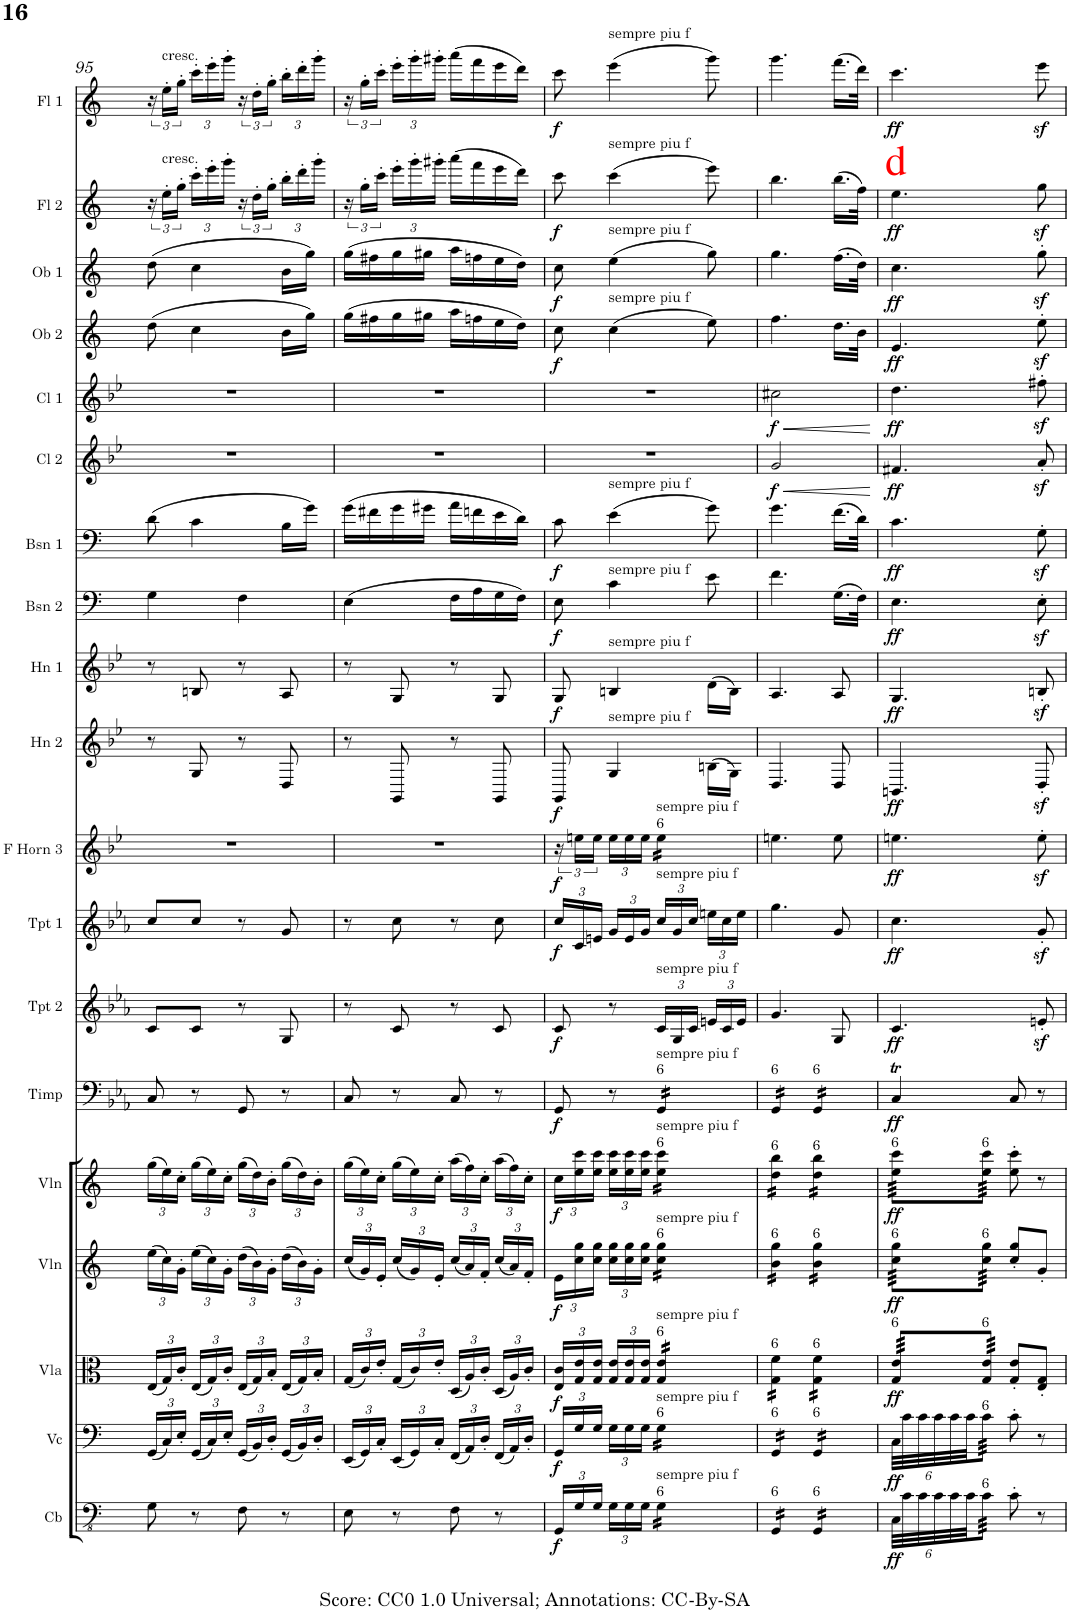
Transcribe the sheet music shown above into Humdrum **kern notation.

**kern	**dynam	**kern	**dynam	**kern	**dynam	**kern	**dynam	**kern	**dynam	**kern	**dynam	**kern	**dynam	**kern	**dynam	**kern	**dynam	**kern	**dynam	**kern	**dynam	**kern	**dynam	**kern	**dynam	**kern	**dynam	**kern	**dynam	**kern	**dynam	**kern	**dynam	**kern	**dynam	**kern	**text	**dynam
*part19	*part19	*part18	*part18	*part17	*part17	*part16	*part16	*part15	*part15	*part14	*part14	*part13	*part13	*part12	*part12	*part11	*part11	*part10	*part10	*part9	*part9	*part8	*part8	*part7	*part7	*part6	*part6	*part5	*part5	*part4	*part4	*part3	*part3	*part2	*part2	*part1	*part1	*part1
*staff19	*staff19	*staff18	*staff18	*staff17	*staff17	*staff16	*staff16	*staff15	*staff15	*staff14	*staff14	*staff13	*staff13	*staff12	*staff12	*staff11	*staff11	*staff10	*staff10	*staff9	*staff9	*staff8	*staff8	*staff7	*staff7	*staff6	*staff6	*staff5	*staff5	*staff4	*staff4	*staff3	*staff3	*staff2	*staff2	*staff1	*staff1	*staff1
*I"Contrabass	*	*I"Violoncello	*	*I"Viola	*	*I"Violin	*	*I"Violin	*	*I"Timpani	*	*I"C Trumpet 2	*	*I"C Trumpet 1	*	*I"F Horn 3	*	*I"F Horn 2	*	*I"F Horn 1	*	*I"Bassoon 2	*	*I"Bassoon 1	*	*I"Bb Clarinet 2	*	*I"Bb Clarinet 1	*	*I"Oboe 2	*	*I"Oboe 1	*	*I"Flute 2	*	*I"Flute 1	*	*
*I'Cb	*	*I'Vc	*	*I'Vla	*	*I'Vln	*	*I'Vln	*	*I'Timp	*	*I'Tpt 2	*	*I'Tpt 1	*	*I'F Horn 3	*	*I'Hn 2	*	*I'Hn 1	*	*I'Bsn 2	*	*I'Bsn 1	*	*I'Cl 2	*	*I'Cl 1	*	*I'Ob 2	*	*I'Ob 1	*	*I'Fl 2	*	*I'Fl 1	*	*
!!LO:PB:g=z
*clefFv4	*	*clefF4	*	*clefC3	*	*clefG2	*	*clefG2	*	*clefF4	*	*clefG2	*	*clefG2	*	*clefG2	*	*clefG2	*	*clefG2	*	*clefF4	*	*clefF4	*	*clefG2	*	*clefG2	*	*clefG2	*	*clefG2	*	*clefG2	*	*clefG2	*	*
*	*	*	*	*	*	*	*	*	*	*	*	*	*	*	*	*Trd4c7	*	*Trd4c7	*	*Trd4c7	*	*	*	*	*	*Trd1c2	*	*Trd1c2	*	*	*	*	*	*	*	*	*	*
*k[]	*	*k[]	*	*k[]	*	*k[]	*	*k[]	*	*k[b-e-a-]	*	*k[b-e-a-]	*	*k[b-e-a-]	*	*k[b-e-]	*	*k[b-e-]	*	*k[b-e-]	*	*k[]	*	*k[]	*	*k[b-e-]	*	*k[b-e-]	*	*k[]	*	*k[]	*	*k[]	*	*k[]	*	*
*C:	*	*C:	*	*C:	*	*C:	*	*C:	*	*	*	*	*	*	*	*	*	*	*	*	*	*C:	*	*C:	*	*	*	*	*	*C:	*	*C:	*	*C:	*	*C:	*	*
*M2/4	*	*M2/4	*	*M2/4	*	*M2/4	*	*M2/4	*	*M2/4	*	*M2/4	*	*M2/4	*	*M2/4	*	*M2/4	*	*M2/4	*	*M2/4	*	*M2/4	*	*M2/4	*	*M2/4	*	*M2/4	*	*M2/4	*	*M2/4	*	*M2/4	*	*
*	*	*Xbrackettup	*	*Xbrackettup	*	*Xbrackettup	*	*Xbrackettup	*	*	*	*	*	*	*	*	*	*	*	*	*	*	*	*	*	*	*	*	*	*	*	*	*	*	*	*	*	*
=95	=95	=95	=95	=95	=95	=95	=95	=95	=95	=95	=95	=95	=95	=95	=95	=95	=95	=95	=95	=95	=95	=95	=95	=95	=95	=95	=95	=95	=95	=95	=95	=95	=95	=95	=95	=95	=95	=95
8GG\	.	(24GG/LL	.	(24E/LL	.	(24ee\LL	.	(24gg\LL	.	8C/	.	8c/L	.	8cc/L	.	2r	.	8r	.	8r	.	4G\	.	(8d\	.	2r	.	2r	.	(8dd\	.	(8dd\	.	24r	.	24r	.	.
!	!	!	!	!	!	!	!	!	!	!	!	!	!	!	!	!	!	!	!	!	!	!	!	!	!	!	!	!	!	!	!	!	!	!	!	!LO:TX:a:t=cresc.	!	!
!	!	!	!	!	!	!	!	!	!	!	!	!	!	!	!	!	!	!	!	!	!	!	!	!	!	!	!	!	!	!	!	!	!	!LO:TX:a:t=cresc.	!	!	!	!
.	.	24C/)	.	24G/)	.	24cc\)	.	24ee\)	.	.	.	.	.	.	.	.	.	.	.	.	.	.	.	.	.	.	.	.	.	.	.	.	.	24ee'\LL	.	24ee'\LL	.	.
.	.	24E'/JJ	.	24c'/JJ	.	24g'\JJ	.	24cc'\JJ	.	.	.	.	.	.	.	.	.	.	.	.	.	.	.	.	.	.	.	.	.	.	.	.	.	24gg'\JJ	.	24gg'\JJ	.	.
*	*	*	*	*	*	*	*	*	*	*	*	*	*	*	*	*	*	*	*	*	*	*	*	*	*	*	*	*	*	*	*	*	*	*Xbrackettup	*	*Xbrackettup	*	*
8r	.	(24GG/LL	.	(24E/LL	.	(24ee\LL	.	(24gg\LL	.	8r	.	8c/J	.	8cc/J	.	.	.	8G/	.	8Bn/	.	.	.	4c\	.	.	.	.	.	4cc\	.	4cc\	.	24ccc'\LL	.	24ccc'\LL	.	.
.	.	24C/)	.	24G/)	.	24cc\)	.	24ee\)	.	.	.	.	.	.	.	.	.	.	.	.	.	.	.	.	.	.	.	.	.	.	.	.	.	24eee'\	.	24eee'\	.	.
.	.	24E'/JJ	.	24c'/JJ	.	24g'\JJ	.	24cc'\JJ	.	.	.	.	.	.	.	.	.	.	.	.	.	.	.	.	.	.	.	.	.	.	.	.	.	24ggg'\JJ	.	24ggg'\JJ	.	.
*	*	*	*	*	*	*	*	*	*	*	*	*	*	*	*	*	*	*	*	*	*	*	*	*	*	*	*	*	*	*	*	*	*	*brackettup	*	*brackettup	*	*
8FF\	.	(24GG/LL	.	(24E/LL	.	(24dd\LL	.	(24gg\LL	.	8GG/	.	8r	.	8r	.	.	.	8r	.	8r	.	4F\	.	.	.	.	.	.	.	.	.	.	.	24r	.	24r	.	.
.	.	24BB/)	.	24G/)	.	24b\)	.	24dd\)	.	.	.	.	.	.	.	.	.	.	.	.	.	.	.	.	.	.	.	.	.	.	.	.	.	24dd'\LL	.	24dd'\LL	.	.
.	.	24D'/JJ	.	24B'/JJ	.	24g'\JJ	.	24b'\JJ	.	.	.	.	.	.	.	.	.	.	.	.	.	.	.	.	.	.	.	.	.	.	.	.	.	24gg'\JJ	.	24gg'\JJ	.	.
*	*	*	*	*	*	*	*	*	*	*	*	*	*	*	*	*	*	*	*	*	*	*	*	*	*	*	*	*	*	*	*	*	*	*Xbrackettup	*	*Xbrackettup	*	*
8r	.	(24GG/LL	.	(24E/LL	.	(24dd\LL	.	(24gg\LL	.	8r	.	8G/	.	8g/	.	.	.	8D/	.	8A/	.	.	.	16B\LL	.	.	.	.	.	16b\LL	.	16b\LL	.	24bb'\LL	.	24bb'\LL	.	.
.	.	24BB/)	.	24G/)	.	24b\)	.	24dd\)	.	.	.	.	.	.	.	.	.	.	.	.	.	.	.	.	.	.	.	.	.	.	.	.	.	24ddd'\	.	24ddd'\	.	.
.	.	.	.	.	.	.	.	.	.	.	.	.	.	.	.	.	.	.	.	.	.	.	.	16g\JJ)	.	.	.	.	.	16gg\JJ)	.	16gg\JJ)	.	.	.	.	.	.
.	.	24D'/JJ	.	24B'/JJ	.	24g'\JJ	.	24b'\JJ	.	.	.	.	.	.	.	.	.	.	.	.	.	.	.	.	.	.	.	.	.	.	.	.	.	24ggg'\JJ	.	24ggg'\JJ	.	.
=96	=96	=96	=96	=96	=96	=96	=96	=96	=96	=96	=96	=96	=96	=96	=96	=96	=96	=96	=96	=96	=96	=96	=96	=96	=96	=96	=96	=96	=96	=96	=96	=96	=96	=96	=96	=96	=96	=96
*	*	*	*	*	*	*	*	*	*	*	*	*	*	*	*	*	*	*	*	*	*	*	*	*	*	*	*	*	*	*	*	*	*	*brackettup	*	*brackettup	*	*
8EE\	.	(24EE/LL	.	(24G/LL	.	(24cc/LL	.	(24gg\LL	.	8C/	.	8r	.	8r	.	2r	.	8r	.	8r	.	(4E\	.	(16g\LL	.	2r	.	2r	.	(16gg\LL	.	(16gg\LL	.	24r	.	24r	.	.
.	.	24GG/)	.	24c/)	.	24g/)	.	24ee\)	.	.	.	.	.	.	.	.	.	.	.	.	.	.	.	.	.	.	.	.	.	.	.	.	.	24gg'\LL	.	24gg'\LL	.	.
.	.	.	.	.	.	.	.	.	.	.	.	.	.	.	.	.	.	.	.	.	.	.	.	16f#X\	.	.	.	.	.	16ff#X\	.	16ff#X\	.	.	.	.	.	.
.	.	24C'/JJ	.	24e'/JJ	.	24e'/JJ	.	24cc'\JJ	.	.	.	.	.	.	.	.	.	.	.	.	.	.	.	.	.	.	.	.	.	.	.	.	.	24ccc'\JJ	.	24ccc'\JJ	.	.
*	*	*	*	*	*	*	*	*	*	*	*	*	*	*	*	*	*	*	*	*	*	*	*	*	*	*	*	*	*	*	*	*	*	*Xbrackettup	*	*Xbrackettup	*	*
8r	.	(24EE/LL	.	(24G/LL	.	(24cc/LL	.	(24gg\LL	.	8r	.	8c/	.	8cc\	.	.	.	8GG/	.	8G/	.	.	.	16g\	.	.	.	.	.	16gg\	.	16gg\	.	24eee'\LL	.	24eee'\LL	.	.
.	.	24GG/)	.	24c/)	.	24g/)	.	24ee\)	.	.	.	.	.	.	.	.	.	.	.	.	.	.	.	.	.	.	.	.	.	.	.	.	.	24ggg'\	.	24ggg'\	.	.
.	.	.	.	.	.	.	.	.	.	.	.	.	.	.	.	.	.	.	.	.	.	.	.	16g#X\JJ	.	.	.	.	.	16gg#X\JJ	.	16gg#X\JJ	.	.	.	.	.	.
.	.	24C'/JJ	.	24e'/JJ	.	24e'/JJ	.	24cc'\JJ	.	.	.	.	.	.	.	.	.	.	.	.	.	.	.	.	.	.	.	.	.	.	.	.	.	24ggg#X'\JJ	.	24ggg#X'\JJ	.	.
8FF\	.	(24FF/LL	.	(24D/LL	.	(24cc/LL	.	(24aa\LL	.	8C/	.	8r	.	8r	.	.	.	8r	.	8r	.	16F\LL	.	16a\LL	.	.	.	.	.	16aa\LL	.	16aa\LL	.	(16aaa\LL	.	(16aaa\LL	.	.
.	.	24AA/)	.	24A/)	.	24a/)	.	24ff\)	.	.	.	.	.	.	.	.	.	.	.	.	.	.	.	.	.	.	.	.	.	.	.	.	.	.	.	.	.	.
.	.	.	.	.	.	.	.	.	.	.	.	.	.	.	.	.	.	.	.	.	.	16A\	.	16fn\	.	.	.	.	.	16ffn\	.	16ffn\	.	16fff\	.	16fff\	.	.
.	.	24D'/JJ	.	24c'/JJ	.	24f'/JJ	.	24cc'\JJ	.	.	.	.	.	.	.	.	.	.	.	.	.	.	.	.	.	.	.	.	.	.	.	.	.	.	.	.	.	.
8r	.	(24FF/LL	.	(24D/LL	.	(24cc/LL	.	(24aa\LL	.	8r	.	8c/	.	8cc\	.	.	.	8GG/	.	8G/	.	16G\	.	16e\	.	.	.	.	.	16ee\	.	16ee\	.	16eee\	.	16eee\	.	.
.	.	24AA/)	.	24A/)	.	24a/)	.	24ff\)	.	.	.	.	.	.	.	.	.	.	.	.	.	.	.	.	.	.	.	.	.	.	.	.	.	.	.	.	.	.
.	.	.	.	.	.	.	.	.	.	.	.	.	.	.	.	.	.	.	.	.	.	16F\JJ)	.	16d\JJ)	.	.	.	.	.	16dd\JJ)	.	16dd\JJ)	.	16ddd\JJ)	.	16ddd\JJ)	.	.
.	.	24D'/JJ	.	24c'/JJ	.	24f'/JJ	.	24cc'\JJ	.	.	.	.	.	.	.	.	.	.	.	.	.	.	.	.	.	.	.	.	.	.	.	.	.	.	.	.	.	.
=97	=97	=97	=97	=97	=97	=97	=97	=97	=97	=97	=97	=97	=97	=97	=97	=97	=97	=97	=97	=97	=97	=97	=97	=97	=97	=97	=97	=97	=97	=97	=97	=97	=97	=97	=97	=97	=97	=97
*Xbrackettup	*	*	*	*	*	*	*	*	*	*	*	*	*	*Xbrackettup	*	*	*	*	*	*	*	*	*	*	*	*	*	*	*	*	*	*	*	*	*	*	*	*
!	!LO:DY:b	!	!LO:DY:b	!	!LO:DY:b	!	!LO:DY:b	!	!LO:DY:b	!	!LO:DY:b	!	!LO:DY:b	!	!LO:DY:b	!	!LO:DY:b	!	!LO:DY:b	!	!LO:DY:b	!	!LO:DY:b	!	!LO:DY:b	!	!	!	!	!	!LO:DY:b	!	!LO:DY:b	!	!LO:DY:b	!	!	!LO:DY:b
24GGG/LL	f	24GG/LL	f	24E/ 24c/LL	f	24e\LL	f	24cc\LL	f	8GG/	f	8c/	f	24cc/LL	f	24r	f	8GG/	f	8G/	f	8E\	f	8c\	f	2r	.	2r	.	8cc\	f	8cc\	f	8ccc\	f	8ccc\	.	f
24GG/	.	24G/	.	24G/ 24e/	.	24cc\ 24gg\	.	24ee\ 24ccc\	.	.	.	.	.	24c/	.	24een\LL	.	.	.	.	.	.	.	.	.	.	.	.	.	.	.	.	.	.	.	.	.	.
24GG/JJ	.	24G/JJ	.	24G/ 24e/JJ	.	24cc\ 24gg\JJ	.	24ee\ 24ccc\JJ	.	.	.	.	.	24en/JJ	.	24ee\JJ	.	.	.	.	.	.	.	.	.	.	.	.	.	.	.	.	.	.	.	.	.	.
*	*	*	*	*	*	*	*	*	*	*	*	*	*	*	*	*Xbrackettup	*	*	*	*	*	*	*	*	*	*	*	*	*	*	*	*	*	*	*	*	*	*
!	!	!	!	!	!	!	!	!	!	!	!	!	!	!	!	!	!	!	!	!	!	!	!	!	!	!	!	!	!	!	!	!	!	!	!	!LO:TX:a:t=sempre piu f	!	!
!	!	!	!	!	!	!	!	!	!	!	!	!	!	!	!	!	!	!	!	!	!	!	!	!	!	!	!	!	!	!	!	!	!	!LO:TX:a:t=sempre piu f	!	!	!	!
!	!	!	!	!	!	!	!	!	!	!	!	!	!	!	!	!	!	!	!	!	!	!	!	!	!	!	!	!	!	!	!	!LO:TX:a:t=sempre piu f	!	!	!	!	!	!
!	!	!	!	!	!	!	!	!	!	!	!	!	!	!	!	!	!	!	!	!	!	!	!	!	!	!	!	!	!	!LO:TX:a:t=sempre piu f	!	!	!	!	!	!	!	!
!	!	!	!	!	!	!	!	!	!	!	!	!	!	!	!	!	!	!	!	!	!	!	!	!LO:TX:a:t=sempre piu f	!	!	!	!	!	!	!	!	!	!	!	!	!	!
!	!	!	!	!	!	!	!	!	!	!	!	!	!	!	!	!	!	!	!	!	!	!LO:TX:a:t=sempre piu f	!	!	!	!	!	!	!	!	!	!	!	!	!	!	!	!
!	!	!	!	!	!	!	!	!	!	!	!	!	!	!	!	!	!	!	!	!LO:TX:a:t=sempre piu f	!	!	!	!	!	!	!	!	!	!	!	!	!	!	!	!	!	!
!	!	!	!	!	!	!	!	!	!	!	!	!	!	!	!	!	!	!LO:TX:a:t=sempre piu f	!	!	!	!	!	!	!	!	!	!	!	!	!	!	!	!	!	!	!	!
24GG\LL	.	24G\LL	.	24G/ 24e/LL	.	24cc\ 24gg\LL	.	24ee\ 24ccc\LL	.	8r	.	8r	.	24g/LL	.	24ee\LL	.	4G/	.	4Bn/	.	4c\	.	(4e\	.	.	.	.	.	(4cc\	.	(4ee\	.	(4ccc\	.	(4eee\	.	.
24GG\	.	24G\	.	24G/ 24e/	.	24cc\ 24gg\	.	24ee\ 24ccc\	.	.	.	.	.	24e/	.	24ee\	.	.	.	.	.	.	.	.	.	.	.	.	.	.	.	.	.	.	.	.	.	.
24GG\JJ	.	24G\JJ	.	24G/ 24e/JJ	.	24cc\ 24gg\JJ	.	24ee\ 24ccc\JJ	.	.	.	.	.	24g/JJ	.	24ee\JJ	.	.	.	.	.	.	.	.	.	.	.	.	.	.	.	.	.	.	.	.	.	.
*	*	*	*	*	*	*	*	*	*	*	*	*Xbrackettup	*	*	*	*	*	*	*	*	*	*	*	*	*	*	*	*	*	*	*	*	*	*	*	*	*	*
!	!	!	!	!	!	!	!	!	!	!	!	!	!	!	!	!LO:TX:a:t=6	!	!	!	!	!	!	!	!	!	!	!	!	!	!	!	!	!	!	!	!	!	!
!	!	!	!	!	!	!	!	!	!	!	!	!	!	!	!	!LO:TX:a:t=sempre piu f	!	!	!	!	!	!	!	!	!	!	!	!	!	!	!	!	!	!	!	!	!	!
!	!	!	!	!	!	!	!	!	!	!	!	!	!	!LO:TX:a:t=sempre piu f	!	!	!	!	!	!	!	!	!	!	!	!	!	!	!	!	!	!	!	!	!	!	!	!
!	!	!	!	!	!	!	!	!	!	!	!	!LO:TX:a:t=sempre piu f	!	!	!	!	!	!	!	!	!	!	!	!	!	!	!	!	!	!	!	!	!	!	!	!	!	!
!	!	!	!	!	!	!	!	!	!	!LO:TX:a:t=6	!	!	!	!	!	!	!	!	!	!	!	!	!	!	!	!	!	!	!	!	!	!	!	!	!	!	!	!
!	!	!	!	!	!	!	!	!	!	!LO:TX:a:t=sempre piu f	!	!	!	!	!	!	!	!	!	!	!	!	!	!	!	!	!	!	!	!	!	!	!	!	!	!	!	!
!	!	!	!	!	!	!	!	!LO:TX:a:t=6	!	!	!	!	!	!	!	!	!	!	!	!	!	!	!	!	!	!	!	!	!	!	!	!	!	!	!	!	!	!
!	!	!	!	!	!	!	!	!LO:TX:a:t=sempre piu f	!	!	!	!	!	!	!	!	!	!	!	!	!	!	!	!	!	!	!	!	!	!	!	!	!	!	!	!	!	!
!	!	!	!	!	!	!LO:TX:a:t=6	!	!	!	!	!	!	!	!	!	!	!	!	!	!	!	!	!	!	!	!	!	!	!	!	!	!	!	!	!	!	!	!
!	!	!	!	!	!	!LO:TX:a:t=sempre piu f	!	!	!	!	!	!	!	!	!	!	!	!	!	!	!	!	!	!	!	!	!	!	!	!	!	!	!	!	!	!	!	!
!	!	!	!	!LO:TX:a:t=6	!	!	!	!	!	!	!	!	!	!	!	!	!	!	!	!	!	!	!	!	!	!	!	!	!	!	!	!	!	!	!	!	!	!
!	!	!	!	!LO:TX:a:t=sempre piu f	!	!	!	!	!	!	!	!	!	!	!	!	!	!	!	!	!	!	!	!	!	!	!	!	!	!	!	!	!	!	!	!	!	!
!	!	!LO:TX:a:t=6	!	!	!	!	!	!	!	!	!	!	!	!	!	!	!	!	!	!	!	!	!	!	!	!	!	!	!	!	!	!	!	!	!	!	!	!
!	!	!LO:TX:a:t=sempre piu f	!	!	!	!	!	!	!	!	!	!	!	!	!	!	!	!	!	!	!	!	!	!	!	!	!	!	!	!	!	!	!	!	!	!	!	!
!LO:TX:a:t=6	!	!	!	!	!	!	!	!	!	!	!	!	!	!	!	!	!	!	!	!	!	!	!	!	!	!	!	!	!	!	!	!	!	!	!	!	!	!
!LO:TX:a:t=sempre piu f	!	!	!	!	!	!	!	!	!	!	!	!	!	!	!	!	!	!	!	!	!	!	!	!	!	!	!	!	!	!	!	!	!	!	!	!	!	!
*tremolo	*	*	*	*	*	*	*	*	*	*	*	*	*	*	*	*	*	*	*	*	*	*	*	*	*	*	*	*	*	*	*	*	*	*	*	*	*	*
*	*	*tremolo	*	*	*	*	*	*	*	*	*	*	*	*	*	*	*	*	*	*	*	*	*	*	*	*	*	*	*	*	*	*	*	*	*	*	*	*
*	*	*	*	*tremolo	*	*	*	*	*	*	*	*	*	*	*	*	*	*	*	*	*	*	*	*	*	*	*	*	*	*	*	*	*	*	*	*	*	*
*	*	*	*	*	*	*tremolo	*	*	*	*	*	*	*	*	*	*	*	*	*	*	*	*	*	*	*	*	*	*	*	*	*	*	*	*	*	*	*	*
*	*	*	*	*	*	*	*	*tremolo	*	*	*	*	*	*	*	*	*	*	*	*	*	*	*	*	*	*	*	*	*	*	*	*	*	*	*	*	*	*
*	*	*	*	*	*	*	*	*	*	*tremolo	*	*	*	*	*	*	*	*	*	*	*	*	*	*	*	*	*	*	*	*	*	*	*	*	*	*	*	*
*	*	*	*	*	*	*	*	*	*	*	*	*	*	*	*	*tremolo	*	*	*	*	*	*	*	*	*	*	*	*	*	*	*	*	*	*	*	*	*	*
16GG\LL	.	16G\LL	.	16G/ 16e/LL	.	16cc\ 16gg\LL	.	16ee\ 16ccc\LL	.	16GG/LL	.	24c/LL	.	24cc/LL	.	16ee\LL	.	.	.	.	.	.	.	.	.	.	.	.	.	.	.	.	.	.	.	.	.	.
.	.	.	.	.	.	.	.	.	.	.	.	24G/	.	24g/	.	.	.	.	.	.	.	.	.	.	.	.	.	.	.	.	.	.	.	.	.	.	.	.
16GG\	.	16G\	.	16G/ 16e/	.	16cc\ 16gg\	.	16ee\ 16ccc\	.	16GG/	.	.	.	.	.	16ee\	.	.	.	.	.	.	.	.	.	.	.	.	.	.	.	.	.	.	.	.	.	.
.	.	.	.	.	.	.	.	.	.	.	.	24c/JJ	.	24cc/JJ	.	.	.	.	.	.	.	.	.	.	.	.	.	.	.	.	.	.	.	.	.	.	.	.
16GG\	.	16G\	.	16G/ 16e/	.	16cc\ 16gg\	.	16ee\ 16ccc\	.	16GG/	.	24en/LL	.	24een\LL	.	16ee\	.	(16Bn\LL	.	(16d\LL	.	8e\	.	8g\)	.	.	.	.	.	8ee\)	.	8gg\)	.	8eee\)	.	8ggg\)	.	.
.	.	.	.	.	.	.	.	.	.	.	.	24c/	.	24cc\	.	.	.	.	.	.	.	.	.	.	.	.	.	.	.	.	.	.	.	.	.	.	.	.
16GG\JJ	.	16G\JJ	.	16G/ 16e/JJ	.	16cc\ 16gg\JJ	.	16ee\ 16ccc\JJ	.	16GG/JJ	.	.	.	.	.	16ee\JJ	.	16G\JJ)	.	16B\JJ)	.	.	.	.	.	.	.	.	.	.	.	.	.	.	.	.	.	.
*	*	*	*	*	*	*	*	*	*	*	*	*	*	*	*	*Xtremolo	*	*	*	*	*	*	*	*	*	*	*	*	*	*	*	*	*	*	*	*	*	*
.	.	.	.	.	.	.	.	.	.	.	.	24e/JJ	.	24ee\JJ	.	.	.	.	.	.	.	.	.	.	.	.	.	.	.	.	.	.	.	.	.	.	.	.
=98	=98	=98	=98	=98	=98	=98	=98	=98	=98	=98	=98	=98	=98	=98	=98	=98	=98	=98	=98	=98	=98	=98	=98	=98	=98	=98	=98	=98	=98	=98	=98	=98	=98	=98	=98	=98	=98	=98
!	!	!	!	!	!	!	!	!	!	!LO:TX:a:t=6	!	!	!	!	!	!	!	!	!	!	!	!	!	!	!	!	!	!	!	!	!	!	!	!	!	!	!	!
!	!	!	!	!	!	!	!	!LO:TX:a:t=6	!	!	!	!	!	!	!	!	!	!	!	!	!	!	!	!	!	!	!	!	!	!	!	!	!	!	!	!	!	!
!	!	!	!	!	!	!LO:TX:a:t=6	!	!	!	!	!	!	!	!	!	!	!	!	!	!	!	!	!	!	!	!	!	!	!	!	!	!	!	!	!	!	!	!
!	!	!	!	!LO:TX:a:t=6	!	!	!	!	!	!	!	!	!	!	!	!	!	!	!	!	!	!	!	!	!	!	!	!	!	!	!	!	!	!	!	!	!	!
!	!	!LO:TX:a:t=6	!	!	!	!	!	!	!	!	!	!	!	!	!	!	!	!	!	!	!	!	!	!	!	!	!	!	!	!	!	!	!	!	!	!	!	!
!LO:TX:a:t=6	!	!	!	!	!	!	!	!	!	!	!	!	!	!	!	!	!	!	!	!	!	!	!	!	!	!	!	!	!	!	!	!	!	!	!	!	!	!
!	!	!	!	!	!	!	!	!	!	!	!	!	!	!	!	!	!	!	!	!	!	!	!	!	!	!	!LO:HP:b	!	!LO:HP:b	!	!	!	!	!	!	!	!	!
!	!	!	!	!	!	!	!	!	!	!	!	!	!	!	!	!	!	!	!	!	!	!	!	!	!	!	!LO:DY:n=1:b	!	!LO:DY:n=1:b	!	!	!	!	!	!	!	!	!
16GGG/LL	.	16GG/LL	.	16G\ 16f\LL	.	16b\ 16gg\LL	.	16dd\ 16bb\LL	.	16GG/LL	.	4.g/	.	4.gg\	.	4.een\	.	4.D/	.	4.A/	.	4.f\	.	4.g\	.	2g/	< f	2cc#X\	< f	4.ff\	.	4.gg\	.	4.bb\	.	4.ggg\	.	.
16GGG/	.	16GG/	.	16G\ 16f\	.	16b\ 16gg\	.	16dd\ 16bb\	.	16GG/	.	.	.	.	.	.	.	.	.	.	.	.	.	.	.	.	.	.	.	.	.	.	.	.	.	.	.	.
16GGG/	.	16GG/	.	16G\ 16f\	.	16b\ 16gg\	.	16dd\ 16bb\	.	16GG/	.	.	.	.	.	.	.	.	.	.	.	.	.	.	.	.	.	.	.	.	.	.	.	.	.	.	.	.
16GGG/JJ	.	16GG/JJ	.	16G\ 16f\JJ	.	16b\ 16gg\JJ	.	16dd\ 16bb\JJ	.	16GG/JJ	.	.	.	.	.	.	.	.	.	.	.	.	.	.	.	.	.	.	.	.	.	.	.	.	.	.	.	.
!	!	!	!	!	!	!	!	!	!	!LO:TX:a:t=6	!	!	!	!	!	!	!	!	!	!	!	!	!	!	!	!	!	!	!	!	!	!	!	!	!	!	!	!
!	!	!	!	!	!	!	!	!LO:TX:a:t=6	!	!	!	!	!	!	!	!	!	!	!	!	!	!	!	!	!	!	!	!	!	!	!	!	!	!	!	!	!	!
!	!	!	!	!	!	!LO:TX:a:t=6	!	!	!	!	!	!	!	!	!	!	!	!	!	!	!	!	!	!	!	!	!	!	!	!	!	!	!	!	!	!	!	!
!	!	!	!	!LO:TX:a:t=6	!	!	!	!	!	!	!	!	!	!	!	!	!	!	!	!	!	!	!	!	!	!	!	!	!	!	!	!	!	!	!	!	!	!
!	!	!LO:TX:a:t=6	!	!	!	!	!	!	!	!	!	!	!	!	!	!	!	!	!	!	!	!	!	!	!	!	!	!	!	!	!	!	!	!	!	!	!	!
!LO:TX:a:t=6	!	!	!	!	!	!	!	!	!	!	!	!	!	!	!	!	!	!	!	!	!	!	!	!	!	!	!	!	!	!	!	!	!	!	!	!	!	!
16GGG/LL	.	16GG/LL	.	16G\ 16f\LL	.	16b\ 16gg\LL	.	16dd\ 16bb\LL	.	16GG/LL	.	.	.	.	.	.	.	.	.	.	.	.	.	.	.	.	.	.	.	.	.	.	.	.	.	.	.	.
16GGG/	.	16GG/	.	16G\ 16f\	.	16b\ 16gg\	.	16dd\ 16bb\	.	16GG/	.	.	.	.	.	.	.	.	.	.	.	.	.	.	.	.	.	.	.	.	.	.	.	.	.	.	.	.
16GGG/	.	16GG/	.	16G\ 16f\	.	16b\ 16gg\	.	16dd\ 16bb\	.	16GG/	.	8G/	.	8g/	.	8ee\	.	8D/	.	8A/	.	(16.G\LL	.	(16.f\LL	.	.	.	.	.	16.dd\LL	.	(16.ff\LL	.	(16.bb\LL	.	(16.fff\LL	.	.
16GGG/JJ	.	16GG/JJ	.	16G\ 16f\JJ	.	16b\ 16gg\JJ	.	16dd\ 16bb\JJ	.	16GG/JJ	.	.	.	.	.	.	.	.	.	.	.	.	.	.	.	.	.	.	.	.	.	.	.	.	.	.	.	.
*	*	*	*	*	*	*	*	*	*	*Xtremolo	*	*	*	*	*	*	*	*	*	*	*	*	*	*	*	*	*	*	*	*	*	*	*	*	*	*	*	*
*	*	*Xtremolo	*	*	*	*	*	*	*	*	*	*	*	*	*	*	*	*	*	*	*	*	*	*	*	*	*	*	*	*	*	*	*	*	*	*	*	*
*Xtremolo	*	*	*	*	*	*	*	*	*	*	*	*	*	*	*	*	*	*	*	*	*	*	*	*	*	*	*	*	*	*	*	*	*	*	*	*	*	*
.	.	.	.	.	.	.	.	.	.	.	.	.	.	.	.	.	.	.	.	.	.	32F\JJk)	.	32d\JJk)	.	.	.	.	.	32b\JJk	.	32dd\JJk)	.	32ff\JJk)	.	32ddd\JJk)	.	.
.	.	.	.	.	.	.	.	.	.	.	.	.	.	.	.	.	.	.	.	.	.	.	.	.	.	.	[	.	[	.	.	.	.	.	.	.	.	.
=99	=99	=99	=99	=99	=99	=99	=99	=99	=99	=99	=99	=99	=99	=99	=99	=99	=99	=99	=99	=99	=99	=99	=99	=99	=99	=99	=99	=99	=99	=99	=99	=99	=99	=99	=99	=99	=99	=99
!	!	!	!	!	!	!	!	!LO:TX:a:t=6	!	!	!	!	!	!	!	!	!	!	!	!	!	!	!	!	!	!	!	!	!	!	!	!	!	!	!	!	!	!
!	!	!	!	!	!	!LO:TX:a:t=6	!	!	!	!	!	!	!	!	!	!	!	!	!	!	!	!	!	!	!	!	!	!	!	!	!	!	!	!	!	!	!	!
!	!	!	!	!LO:TX:a:t=6	!	!	!	!	!	!	!	!	!	!	!	!	!	!	!	!	!	!	!	!	!	!	!	!	!	!	!	!	!	!	!	!	!	!
!	!LO:DY:b	!	!LO:DY:b	!	!LO:DY:b	!	!LO:DY:b	!	!LO:DY:b	!	!LO:DY:b	!	!LO:DY:b	!	!LO:DY:b	!	!LO:DY:b	!	!LO:DY:b	!	!LO:DY:b	!	!LO:DY:b	!	!LO:DY:b	!	!LO:DY:b	!	!LO:DY:b	!	!LO:DY:b	!	!LO:DY:b	!	!LO:DY:b	!	!LO:LY:b:color=#FF0000	!LO:DY:b
48CC\LLL	ff	48C\LLL	ff	64G/ 64e/LLLL	ff	64cc\ 64gg\LLLL	ff	64ee\ 64ccc\LLLL	ff	4CT/	ff	4.c/	ff	4.cc\	ff	4.een\	ff	4.BBn/	ff	4.G/	ff	4.E\	ff	4.c\	ff	4.f#X/	ff	4.dd\	ff	4.e/	ff	4.cc\	ff	4.ee\	ff	4.ccc\	d	ff
.	.	.	.	64G/ 64e/	.	64cc\ 64gg\	.	64ee\ 64ccc\	.	.	.	.	.	.	.	.	.	.	.	.	.	.	.	.	.	.	.	.	.	.	.	.	.	.	.	.	.	.
48C\	.	48c\	.	.	.	.	.	.	.	.	.	.	.	.	.	.	.	.	.	.	.	.	.	.	.	.	.	.	.	.	.	.	.	.	.	.	.	.
.	.	.	.	64G/ 64e/	.	64cc\ 64gg\	.	64ee\ 64ccc\	.	.	.	.	.	.	.	.	.	.	.	.	.	.	.	.	.	.	.	.	.	.	.	.	.	.	.	.	.	.
48C\	.	48c\	.	.	.	.	.	.	.	.	.	.	.	.	.	.	.	.	.	.	.	.	.	.	.	.	.	.	.	.	.	.	.	.	.	.	.	.
.	.	.	.	64G/ 64e/	.	64cc\ 64gg\	.	64ee\ 64ccc\	.	.	.	.	.	.	.	.	.	.	.	.	.	.	.	.	.	.	.	.	.	.	.	.	.	.	.	.	.	.
48C\	.	48c\	.	64G/ 64e/	.	64cc\ 64gg\	.	64ee\ 64ccc\	.	.	.	.	.	.	.	.	.	.	.	.	.	.	.	.	.	.	.	.	.	.	.	.	.	.	.	.	.	.
.	.	.	.	64G/ 64e/	.	64cc\ 64gg\	.	64ee\ 64ccc\	.	.	.	.	.	.	.	.	.	.	.	.	.	.	.	.	.	.	.	.	.	.	.	.	.	.	.	.	.	.
48C\	.	48c\	.	.	.	.	.	.	.	.	.	.	.	.	.	.	.	.	.	.	.	.	.	.	.	.	.	.	.	.	.	.	.	.	.	.	.	.
.	.	.	.	64G/ 64e/	.	64cc\ 64gg\	.	64ee\ 64ccc\	.	.	.	.	.	.	.	.	.	.	.	.	.	.	.	.	.	.	.	.	.	.	.	.	.	.	.	.	.	.
48C\JJ	.	48c\JJ	.	.	.	.	.	.	.	.	.	.	.	.	.	.	.	.	.	.	.	.	.	.	.	.	.	.	.	.	.	.	.	.	.	.	.	.
.	.	.	.	64G/ 64e/	.	64cc\ 64gg\	.	64ee\ 64ccc\	.	.	.	.	.	.	.	.	.	.	.	.	.	.	.	.	.	.	.	.	.	.	.	.	.	.	.	.	.	.
!	!	!	!	!	!	!	!	!LO:TX:a:t=6	!	!	!	!	!	!	!	!	!	!	!	!	!	!	!	!	!	!	!	!	!	!	!	!	!	!	!	!	!	!
!	!	!	!	!	!	!LO:TX:a:t=6	!	!	!	!	!	!	!	!	!	!	!	!	!	!	!	!	!	!	!	!	!	!	!	!	!	!	!	!	!	!	!	!
!	!	!	!	!LO:TX:a:t=6	!	!	!	!	!	!	!	!	!	!	!	!	!	!	!	!	!	!	!	!	!	!	!	!	!	!	!	!	!	!	!	!	!	!
!	!	!LO:TX:a:t=6	!	!	!	!	!	!	!	!	!	!	!	!	!	!	!	!	!	!	!	!	!	!	!	!	!	!	!	!	!	!	!	!	!	!	!	!
!LO:TX:a:t=6	!	!	!	!	!	!	!	!	!	!	!	!	!	!	!	!	!	!	!	!	!	!	!	!	!	!	!	!	!	!	!	!	!	!	!	!	!	!
*tremolo	*	*	*	*	*	*	*	*	*	*	*	*	*	*	*	*	*	*	*	*	*	*	*	*	*	*	*	*	*	*	*	*	*	*	*	*	*	*
*	*	*tremolo	*	*	*	*	*	*	*	*	*	*	*	*	*	*	*	*	*	*	*	*	*	*	*	*	*	*	*	*	*	*	*	*	*	*	*	*
64C\	.	64c\	.	64G/ 64e/	.	64cc\ 64gg\	.	64ee\ 64ccc\	.	.	.	.	.	.	.	.	.	.	.	.	.	.	.	.	.	.	.	.	.	.	.	.	.	.	.	.	.	.
64C\	.	64c\	.	64G/ 64e/	.	64cc\ 64gg\	.	64ee\ 64ccc\	.	.	.	.	.	.	.	.	.	.	.	.	.	.	.	.	.	.	.	.	.	.	.	.	.	.	.	.	.	.
64C\	.	64c\	.	64G/ 64e/	.	64cc\ 64gg\	.	64ee\ 64ccc\	.	.	.	.	.	.	.	.	.	.	.	.	.	.	.	.	.	.	.	.	.	.	.	.	.	.	.	.	.	.
64C\	.	64c\	.	64G/ 64e/	.	64cc\ 64gg\	.	64ee\ 64ccc\	.	.	.	.	.	.	.	.	.	.	.	.	.	.	.	.	.	.	.	.	.	.	.	.	.	.	.	.	.	.
64C\	.	64c\	.	64G/ 64e/	.	64cc\ 64gg\	.	64ee\ 64ccc\	.	.	.	.	.	.	.	.	.	.	.	.	.	.	.	.	.	.	.	.	.	.	.	.	.	.	.	.	.	.
64C\	.	64c\	.	64G/ 64e/	.	64cc\ 64gg\	.	64ee\ 64ccc\	.	.	.	.	.	.	.	.	.	.	.	.	.	.	.	.	.	.	.	.	.	.	.	.	.	.	.	.	.	.
64C\	.	64c\	.	64G/ 64e/	.	64cc\ 64gg\	.	64ee\ 64ccc\	.	.	.	.	.	.	.	.	.	.	.	.	.	.	.	.	.	.	.	.	.	.	.	.	.	.	.	.	.	.
64C\JJJJ	.	64c\JJJJ	.	64G/ 64e/JJJJ	.	64cc\ 64gg\JJJJ	.	64ee\ 64ccc\JJJJ	.	.	.	.	.	.	.	.	.	.	.	.	.	.	.	.	.	.	.	.	.	.	.	.	.	.	.	.	.	.
*	*	*	*	*	*	*	*	*Xtremolo	*	*	*	*	*	*	*	*	*	*	*	*	*	*	*	*	*	*	*	*	*	*	*	*	*	*	*	*	*	*
*	*	*	*	*	*	*Xtremolo	*	*	*	*	*	*	*	*	*	*	*	*	*	*	*	*	*	*	*	*	*	*	*	*	*	*	*	*	*	*	*	*
*	*	*	*	*Xtremolo	*	*	*	*	*	*	*	*	*	*	*	*	*	*	*	*	*	*	*	*	*	*	*	*	*	*	*	*	*	*	*	*	*	*
*	*	*Xtremolo	*	*	*	*	*	*	*	*	*	*	*	*	*	*	*	*	*	*	*	*	*	*	*	*	*	*	*	*	*	*	*	*	*	*	*	*
*Xtremolo	*	*	*	*	*	*	*	*	*	*	*	*	*	*	*	*	*	*	*	*	*	*	*	*	*	*	*	*	*	*	*	*	*	*	*	*	*	*
8C'\	.	8c'\	.	8G/' 8e/'L	.	8cc/' 8gg/'L	.	8ee\' 8ccc\'	.	8C/	.	.	.	.	.	.	.	.	.	.	.	.	.	.	.	.	.	.	.	.	.	.	.	.	.	.	.	.
8r	.	8r	.	8E/' 8G/'J	.	8g'/J	.	8r	.	8r	.	8enz<'/	.	8gz<'/	.	8eez<'\	.	8Dz<'/	.	8Bnz<'/	.	8Ez<'\	.	8Gz<'\	.	8az<'/	.	8ff#Xz<'\	.	8eez<'\	.	8ggz<'\	.	8ggz<\	.	8eeez<\	.	.
=	=	=	=	=	=	=	=	=	=	=	=	=	=	=	=	=	=	=	=	=	=	=	=	=	=	=	=	=	=	=	=	=	=	=	=	=	=	=
*-	*-	*-	*-	*-	*-	*-	*-	*-	*-	*-	*-	*-	*-	*-	*-	*-	*-	*-	*-	*-	*-	*-	*-	*-	*-	*-	*-	*-	*-	*-	*-	*-	*-	*-	*-	*-	*-	*-
